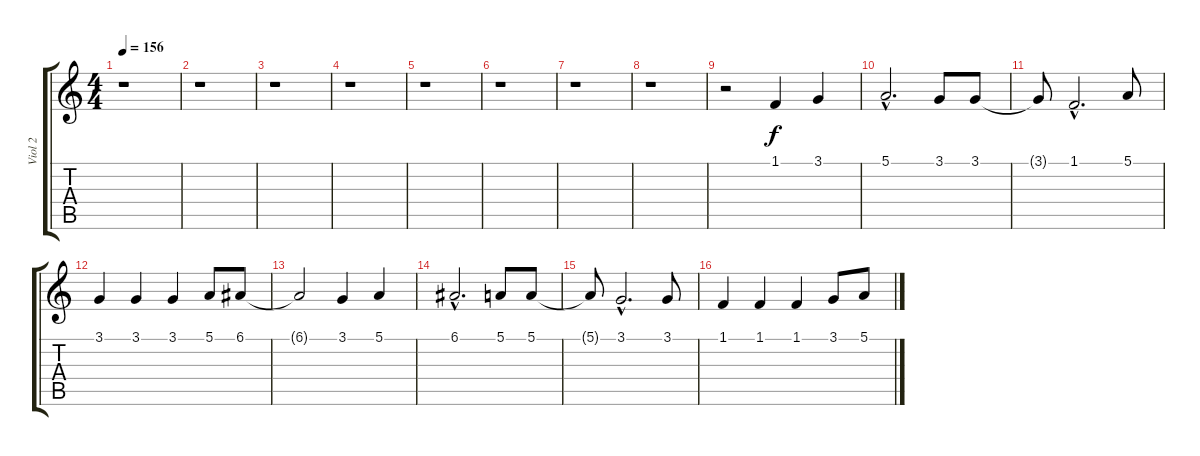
\track ("Viol 2" "Viol 2") {instrument viola}
\staff {score tabs}
\tuning (E4 B3 G3 D3 A2 E2) {hide}
\ts (4 4)
\section ("" "")
\tempo 156
\clef g2
\ks c
r.1{dy f} |
r.1 |
r.1 |
r.1 |
r.1 |
r.1 |
r.1 |
r.1 |
r.2 1.1.4 3.1.4 |
\section ("" "")
5.1{hac}.2{d} 3.1.8 3.1.8 |
3.1{t}.8 1.1{hac}.2{d} 5.1.8 |
3.1.4 3.1.4 3.1.4 5.1.8 6.1.8 |
6.1{t}.2 3.1.4 5.1.4 |
6.1{hac}.2{d} 5.1.8 5.1.8 |
5.1{t}.8 3.1{hac}.2{d} 3.1.8 |
1.1.4 1.1.4 1.1.4 3.1.8 5.1.8
